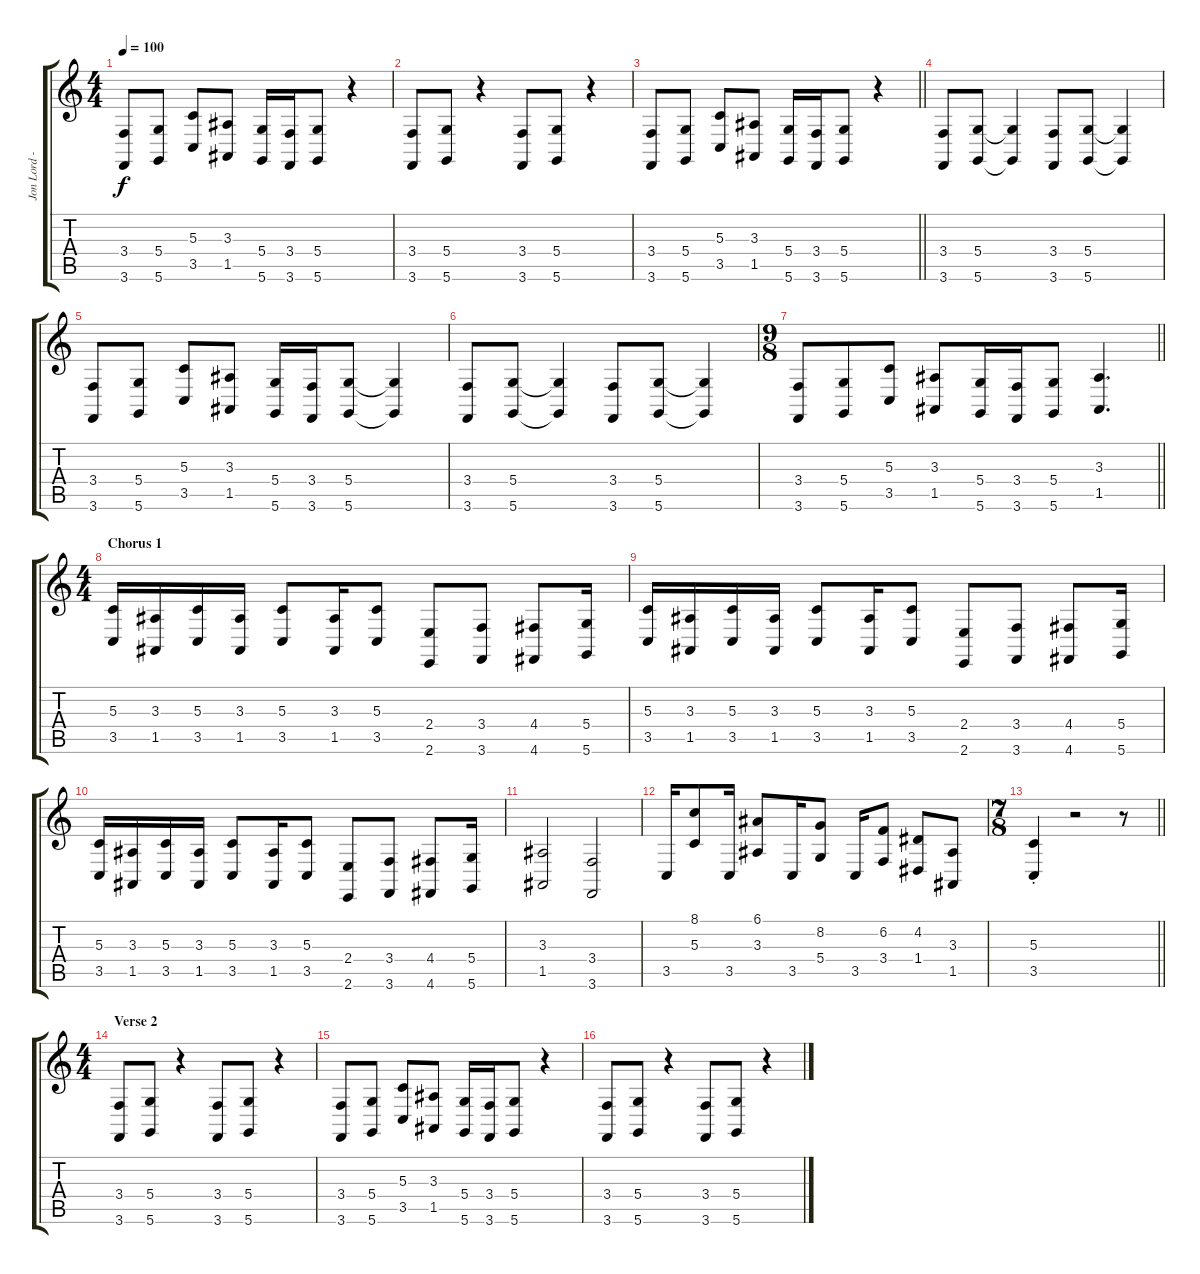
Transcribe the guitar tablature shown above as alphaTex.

\track ("Jon Lord - Organ" "Jon Lord -") {instrument drawbarorgan}
\staff {score tabs}
\tuning (E4 B3 G3 D3 A2 D2) {hide}
\ts (4 4)
\tempo 100
\clef g2
\ks c
(3.4 3.6).8{dy f} (5.4 5.6).8 (5.3 3.5).8 (3.3 1.5).8 (5.4 5.6).16 (3.4 3.6).16 (5.4 5.6).8 r.4 |
(3.4 3.6).8 (5.4 5.6).8 r.4 (3.4 3.6).8 (5.4 5.6).8 r.4 |
\barLineRight lightlight
(3.4 3.6).8 (5.4 5.6).8 (5.3 3.5).8 (3.3 1.5).8 (5.4 5.6).16 (3.4 3.6).16 (5.4 5.6).8 r.4 |
(3.4 3.6).8 (5.4 5.6).8 (5.4{t} 5.6{t}).4 (3.4 3.6).8 (5.4 5.6).8 (5.4{t} 5.6{t}).4 |
(3.4 3.6).8 (5.4 5.6).8 (5.3 3.5).8 (3.3 1.5).8 (5.4 5.6).16 (3.4 3.6).16 (5.4 5.6).8 (5.4{t} 5.6{t}).4 |
(3.4 3.6).8 (5.4 5.6).8 (5.4{t} 5.6{t}).4 (3.4 3.6).8 (5.4 5.6).8 (5.4{t} 5.6{t}).4 |
\ts (9 8)
\barLineRight lightlight
(3.4 3.6).8 (5.4 5.6).8 (5.3 3.5).8 (3.3 1.5).8 (5.4 5.6).16 (3.4 3.6).16 (5.4 5.6).8 (3.3 1.5).4{d} |
\ts (4 4)
\section ("" "Chorus 1")
(5.3 3.5).16 (3.3 1.5).16 (5.3 3.5).16 (3.3 1.5).16 (5.3 3.5).8 (3.3 1.5).16 (5.3 3.5).8 (2.4 2.6).8 (3.4 3.6).8 (4.4 4.6).8 (5.4 5.6).16 |
(5.3 3.5).16 (3.3 1.5).16 (5.3 3.5).16 (3.3 1.5).16 (5.3 3.5).8 (3.3 1.5).16 (5.3 3.5).8 (2.4 2.6).8 (3.4 3.6).8 (4.4 4.6).8 (5.4 5.6).16 |
(5.3 3.5).16 (3.3 1.5).16 (5.3 3.5).16 (3.3 1.5).16 (5.3 3.5).8 (3.3 1.5).16 (5.3 3.5).8 (2.4 2.6).8 (3.4 3.6).8 (4.4 4.6).8 (5.4 5.6).16 |
(3.3 1.5).2 (3.4 3.6).2 |
3.5.16 (8.1 5.3).8 3.5.16 (6.1 3.3).8 3.5.16 (8.2 5.4).8 3.5.16 (6.2 3.4).8 (4.2 1.4).8 (3.3 1.5).8 |
\ts (7 8)
\barLineRight lightlight
(5.3{st} 3.5{st}).4 r.2 r.8 |
\ts (4 4)
\section ("" "Verse 2")
(3.4 3.6).8 (5.4 5.6).8 r.4 (3.4 3.6).8 (5.4 5.6).8 r.4 |
(3.4 3.6).8 (5.4 5.6).8 (5.3 3.5).8 (3.3 1.5).8 (5.4 5.6).16 (3.4 3.6).16 (5.4 5.6).8 r.4 |
(3.4 3.6).8 (5.4 5.6).8 r.4 (3.4 3.6).8 (5.4 5.6).8 r.4
